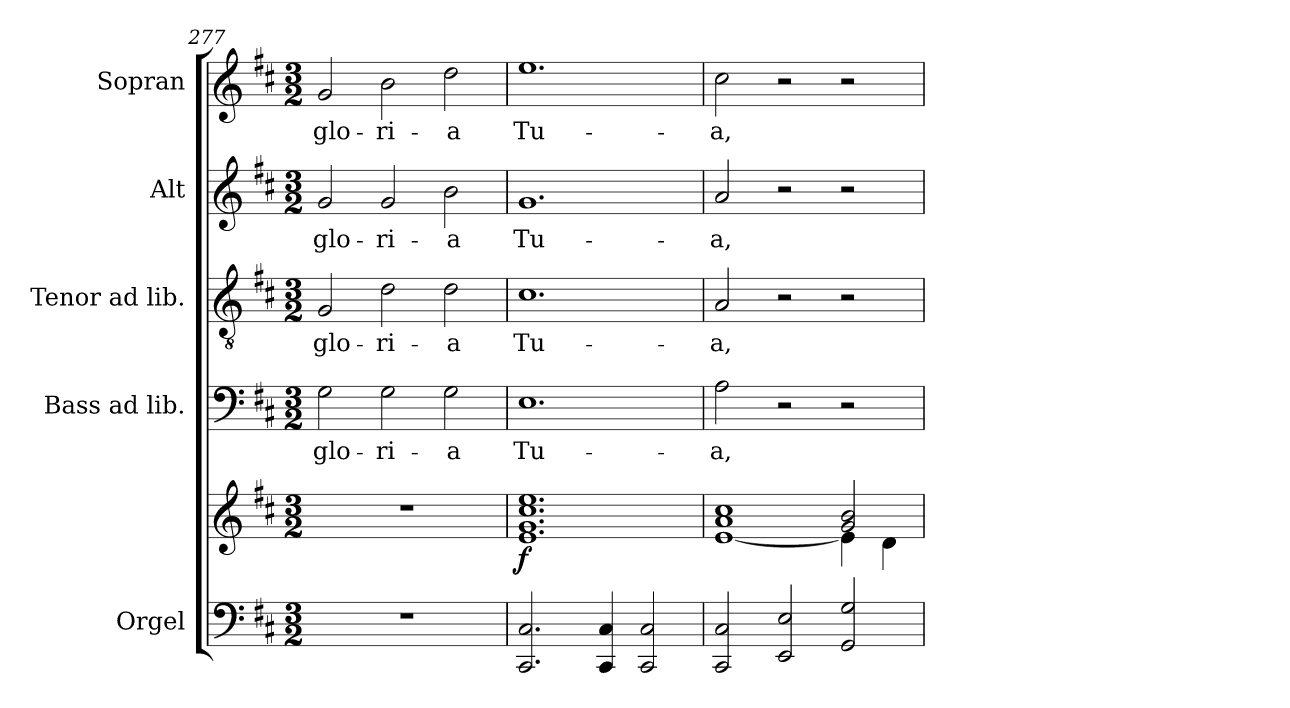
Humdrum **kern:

**kern	**kern	**dynam	**kern	**text	**kern	**text	**kern	**text	**kern	**text
*part5	*part5	*part5	*part4	*part4	*part3	*part3	*part2	*part2	*part1	*part1
*staff6	*staff5	*staff5/6	*staff4	*staff4	*staff3	*staff3	*staff2	*staff2	*staff1	*staff1
*I"Orgel	*	*	*I"Bass ad lib.	*	*I"Tenor ad lib.	*	*I"Alt	*	*I"Sopran	*
*I'Org.	*	*	*I'B.	*	*I'T.	*	*I'A.	*	*I'S.	*
!!LO:LB:g=z
*clefF4	*clefG2	*	*clefF4	*	*clefGv2	*	*clefG2	*	*clefG2	*
*k[f#c#]	*k[f#c#]	*	*k[f#c#]	*	*k[f#c#]	*	*k[f#c#]	*	*k[f#c#]	*
*D:	*D:	*	*D:	*	*D:	*	*D:	*	*D:	*
*M3/2	*M3/2	*	*M3/2	*	*M3/2	*	*M3/2	*	*M3/2	*
=277	=277	=277	=277	=277	=277	=277	=277	=277	=277	=277
!	!	!	!	!LO:LY:b	!	!LO:LY:b	!	!LO:LY:b	!	!LO:LY:b
1.r	1.r	.	2G\	glo-	2G/	glo-	2g/	glo-	2g/	glo-
!	!	!	!	!LO:LY:b	!	!LO:LY:b	!	!LO:LY:b	!	!LO:LY:b
.	.	.	2G\	-ri-	2d\	-ri-	2g/	-ri-	2b\	-ri-
!	!	!	!	!LO:LY:b	!	!LO:LY:b	!	!LO:LY:b	!	!LO:LY:b
.	.	.	2G\	-a	2d\	-a	2b\	-a	2dd\	-a
=278	=278	=278	=278	=278	=278	=278	=278	=278	=278	=278
!	!	!LO:DY:b	!	!LO:LY:b	!	!LO:LY:b	!	!LO:LY:b	!	!LO:LY:b
2.CC#/ 2.C#/	1.e 1.g 1.cc# 1.ee	f	1.E	Tu-	1.c#	Tu-	1.g	Tu-	1.ee	Tu-
4CC#/ 4C#/	.	.	.	.	.	.	.	.	.	.
2CC#/ 2C#/	.	.	.	.	.	.	.	.	.	.
=279	=279	=279	=279	=279	=279	=279	=279	=279	=279	=279
*	*^	*	*	*	*	*	*	*	*	*
!	!	!	!	!	!LO:LY:b	!	!LO:LY:b	!	!LO:LY:b	!	!LO:LY:b
2CC#/ 2C#/	1a 1cc#	[<1e	.	2A\	-a,	2A/	-a,	2a/	-a,	2cc#\	-a,
2EE/ 2E/	.	.	.	2r	.	2r	.	2r	.	2r	.
2GG/ 2G/	2g/ 2b/	4e\]	.	2r	.	2r	.	2r	.	2r	.
.	.	4d\	.	.	.	.	.	.	.	.	.
*	*v	*v	*	*	*	*	*	*	*	*	*
=	=	=	=	=	=	=	=	=	=	=
*-	*-	*-	*-	*-	*-	*-	*-	*-	*-	*-
